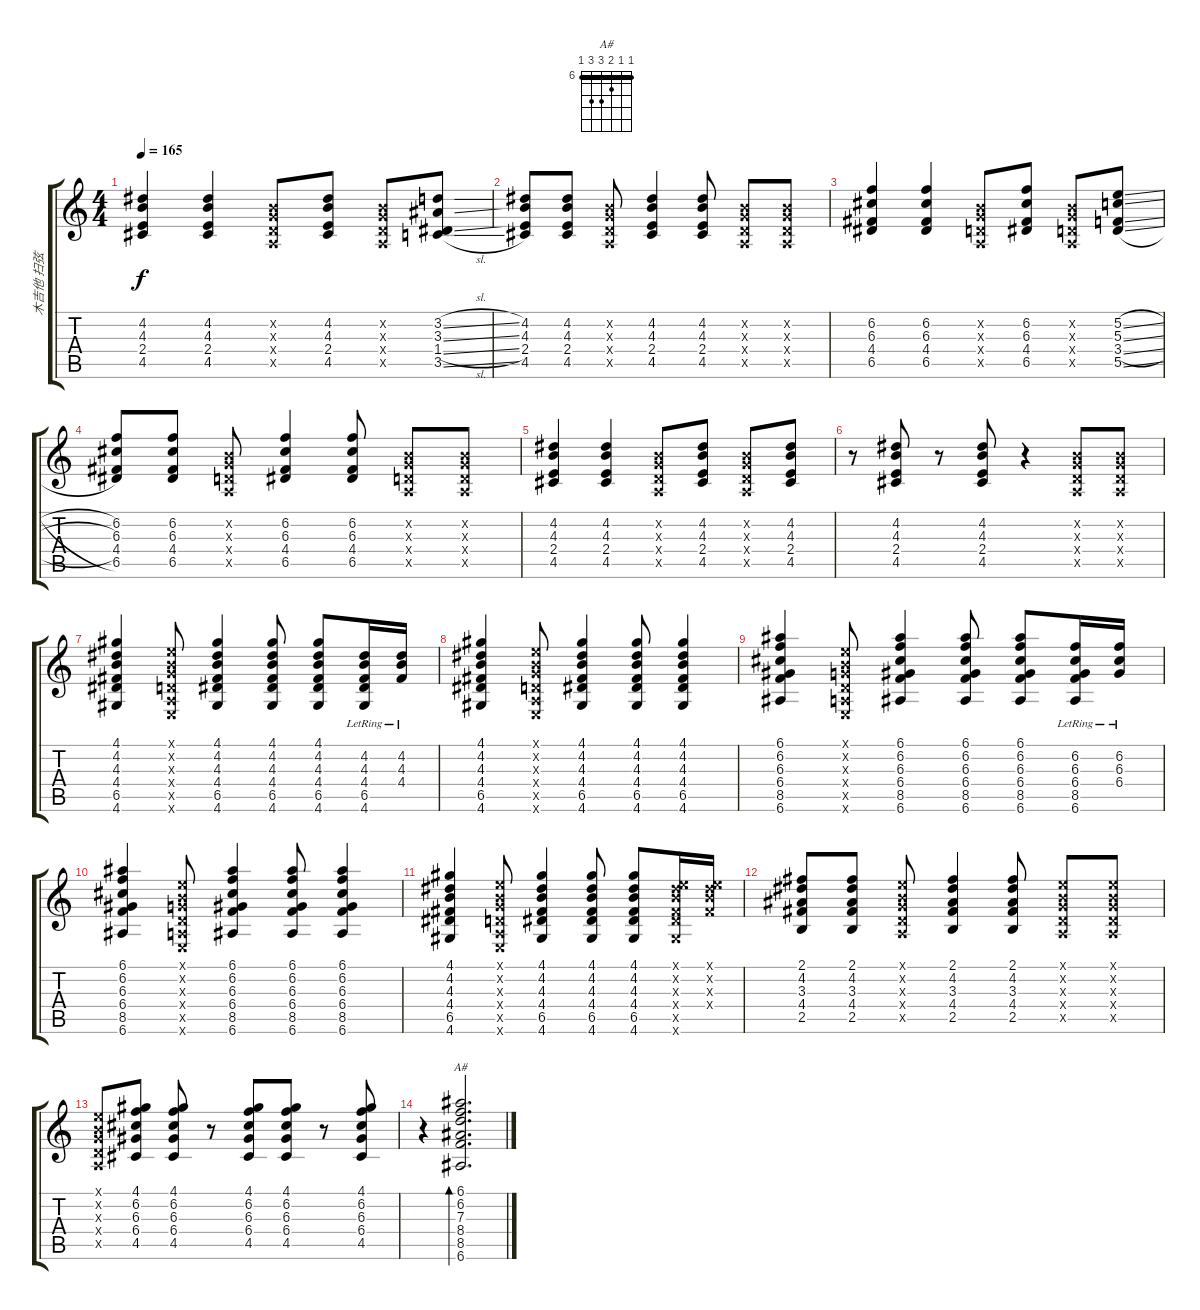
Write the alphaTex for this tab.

\track ("木吉他 扫弦" "木吉他 扫弦") {instrument acousticguitarnylon}
\staff {score tabs}
\tuning (E4 B3 G3 D3 A2 E2) {hide}
\chord ("A#" 6 6 7 8 8 6) {firstfret 6 barre 6}
\ts (4 4)
\tempo 165
\clef g2
\ks c
(4.2 4.3 2.4 4.5).4{dy f} (4.2 4.3 2.4 4.5).4 (0.2{x} 0.3{x} 0.4{x} 0.5{x}).8 (4.2 4.3 2.4 4.5).8 (0.2{x} 0.3{x} 0.4{x} 0.5{x}).8 (3.2{sl} 3.3{sl} 1.4{sl} 3.5{sl}).8 |
(4.2 4.3 2.4 4.5).8 (4.2 4.3 2.4 4.5).8 (0.2{x} 0.3{x} 0.4{x} 0.5{x}).8 (4.2 4.3 2.4 4.5).4 (4.2 4.3 2.4 4.5).8 (0.2{x} 0.3{x} 0.4{x} 0.5{x}).8 (0.2{x} 0.3{x} 0.4{x} 0.5{x}).8 |
(6.2 6.3 4.4 6.5).4 (6.2 6.3 4.4 6.5).4 (0.2{x} 0.3{x} 0.4{x} 0.5{x}).8 (6.2 6.3 4.4 6.5).8 (0.2{x} 0.3{x} 0.4{x} 0.5{x}).8 (5.2{sl} 5.3{sl} 3.4{sl} 5.5{sl}).8 |
(6.2 6.3 4.4 6.5).8 (6.2 6.3 4.4 6.5).8 (0.2{x} 0.3{x} 0.4{x} 0.5{x}).8 (6.2 6.3 4.4 6.5).4 (6.2 6.3 4.4 6.5).8 (0.2{x} 0.3{x} 0.4{x} 0.5{x}).8 (0.2{x} 0.3{x} 0.4{x} 0.5{x}).8 |
(4.2 4.3 2.4 4.5).4 (4.2 4.3 2.4 4.5).4 (0.2{x} 0.3{x} 0.4{x} 0.5{x}).8 (4.2 4.3 2.4 4.5).8 (0.2{x} 0.3{x} 0.4{x} 0.5{x}).8 (4.2 4.3 2.4 4.5).8 |
r.8 (4.2 4.3 2.4 4.5).8 r.8 (4.2 4.3 2.4 4.5).8 r.4 (0.2{x} 0.3{x} 0.4{x} 0.5{x}).8 (0.2{x} 0.3{x} 0.4{x} 0.5{x}).8 |
(4.1 4.2 4.3 4.4 6.5 4.6).4 (0.1{x} 0.2{x} 0.3{x} 0.4{x} 0.5{x} 0.6{x}).8 (4.1 4.2 4.3 4.4 6.5 4.6).4 (4.1 4.2 4.3 4.4 6.5 4.6).8 (4.1 4.2 4.3 4.4 6.5 4.6).8 (4.2{lr} 4.3{lr} 4.4{lr} 6.5{lr} 4.6{lr}).16 (4.2{lr} 4.3{lr} 4.4{lr}).16 |
(4.1 4.2 4.3 4.4 6.5 4.6).4 (0.1{x} 0.2{x} 0.3{x} 0.4{x} 0.5{x} 0.6{x}).8 (4.1 4.2 4.3 4.4 6.5 4.6).4 (4.1 4.2 4.3 4.4 6.5 4.6).8 (4.1 4.2 4.3 4.4 6.5 4.6).4 |
(6.1 6.2 6.3 6.4 8.5 6.6).4 (0.1{x} 0.2{x} 0.3{x} 0.4{x} 0.5{x} 0.6{x}).8 (6.1 6.2 6.3 6.4 8.5 6.6).4 (6.1 6.2 6.3 6.4 8.5 6.6).8 (6.1 6.2 6.3 6.4 8.5 6.6).8 (6.2{lr} 6.3{lr} 6.4{lr} 8.5{lr} 6.6{lr}).16 (6.2{lr} 6.3{lr} 6.4{lr}).16 |
(6.1 6.2 6.3 6.4 8.5 6.6).4 (0.1{x} 0.2{x} 0.3{x} 0.4{x} 0.5{x} 0.6{x}).8 (6.1 6.2 6.3 6.4 8.5 6.6).4 (6.1 6.2 6.3 6.4 8.5 6.6).8 (6.1 6.2 6.3 6.4 8.5 6.6).4 |
(4.1 4.2 4.3 4.4 6.5 4.6).4 (0.1{x} 0.2{x} 0.3{x} 0.4{x} 0.5{x} 0.6{x}).8 (4.1 4.2 4.3 4.4 6.5 4.6).4 (4.1 4.2 4.3 4.4 6.5 4.6).8 (4.1 4.2 4.3 4.4 6.5 4.6).8 (0.1{x} 4.2{x} 4.3{x} 4.4{x} 6.5{x} 4.6{x}).16 (0.1{x} 4.2{x} 4.3{x} 4.4{x}).16 |
(2.1 4.2 3.3 4.4 2.5).8 (2.1 4.2 3.3 4.4 2.5).8 (0.1{x} 0.2{x} 0.3{x} 0.4{x} 0.5{x}).8 (2.1 4.2 3.3 4.4 2.5).4 (2.1 4.2 3.3 4.4 2.5).8 (0.1{x} 0.2{x} 0.3{x} 0.4{x} 0.5{x}).8 (0.1{x} 0.2{x} 0.3{x} 0.4{x} 0.5{x}).8 |
(0.1{x} 0.2{x} 0.3{x} 0.4{x} 0.5{x}).8 (4.1 6.2 6.3 6.4 4.5).8 (4.1 6.2 6.3 6.4 4.5).8 r.8 (4.1 6.2 6.3 6.4 4.5).8 (4.1 6.2 6.3 6.4 4.5).8 r.8 (4.1 6.2 6.3 6.4 4.5).8 |
r.4 (6.1 6.2 7.3 8.4 8.5 6.6).2{d bd 240 ch "A#"}
